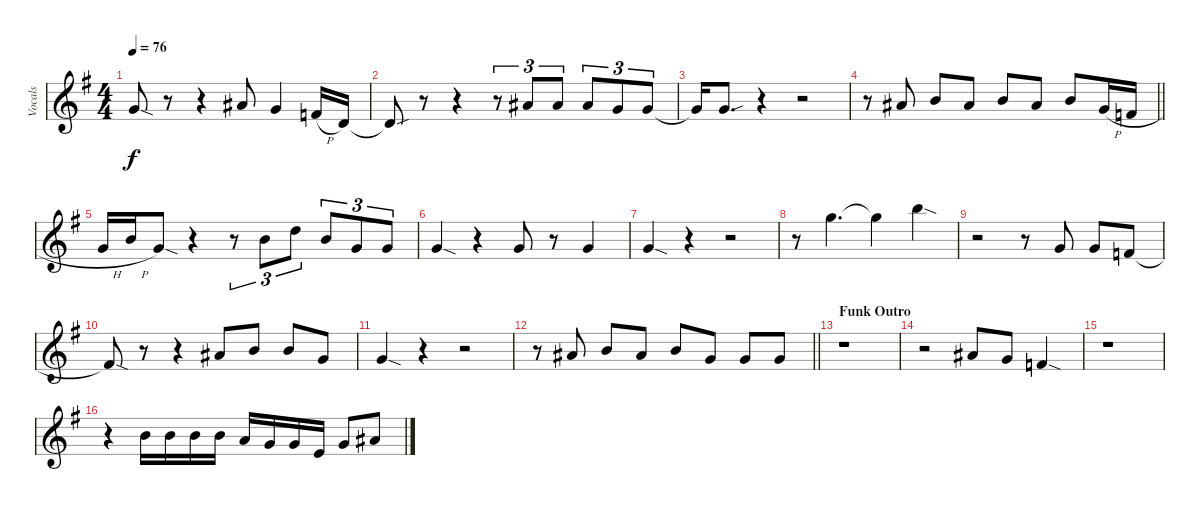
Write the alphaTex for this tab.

\track ("Vocals" "Vocals") {instrument oboe}
\staff {score}
\tuning (E4 B3 G3 D3 A2 E2) {hide}
\ts (4 4)
\tempo 76
\clef g2
\ks eminor
3.1{sod t}.8{dy f} r.8 r.4 6.1.8 3.1.4 6.2{h}.16 3.2.16 |
3.2{sou t}.8 r.8 r.4 r.8{tu (3 2)} 6.1.8{tu (3 2)} 6.1.8{tu (3 2)} 6.1.8{tu (3 2)} 3.1.8{tu (3 2)} 3.1.8{tu (3 2)} |
3.1{t}.16 3.1{sou}.8{d} r.4 r.2 |
\barLineRight lightlight
r.8 6.1.8 7.1.8 6.1.8 7.1.8 6.1.8 7.1.8 3.1{h}.16 1.1{h}.16 |
3.1{h}.16 7.1{h}.16 3.1{sod}.8 r.4 r.8{tu (3 2)} 7.1.8{tu (3 2)} 10.1.8{tu (3 2)} 7.1.8{tu (3 2)} 3.1.8{tu (3 2)} 3.1.8{tu (3 2)} |
3.1{sod}.4 r.4 3.1.8 r.8 3.1.4 |
3.1{sod}.4 r.4 r.2 |
r.8 15.1.4{d} 15.1{t}.4 19.1{sod}.4 |
r.2 r.8 3.1.8 3.1.8 1.1.8 |
1.1{sod t}.8 r.8 r.4 6.1.8 7.1.8 7.1.8 3.1.8 |
3.1{sod}.4 r.4 r.2 |
\barLineRight lightlight
r.8 6.1.8 7.1.8 6.1.8 7.1.8 3.1.8 3.1.8 3.1.8 |
\section ("" "Funk Outro")
r.1 |
r.2 6.1.8 3.1.8 1.1{sod}.4 |
r.1 |
r.4 7.1.16 7.1.16 7.1.16 7.1.16 5.1.16 3.1.16 3.1.16 0.1.16 3.1.8 6.1.8
